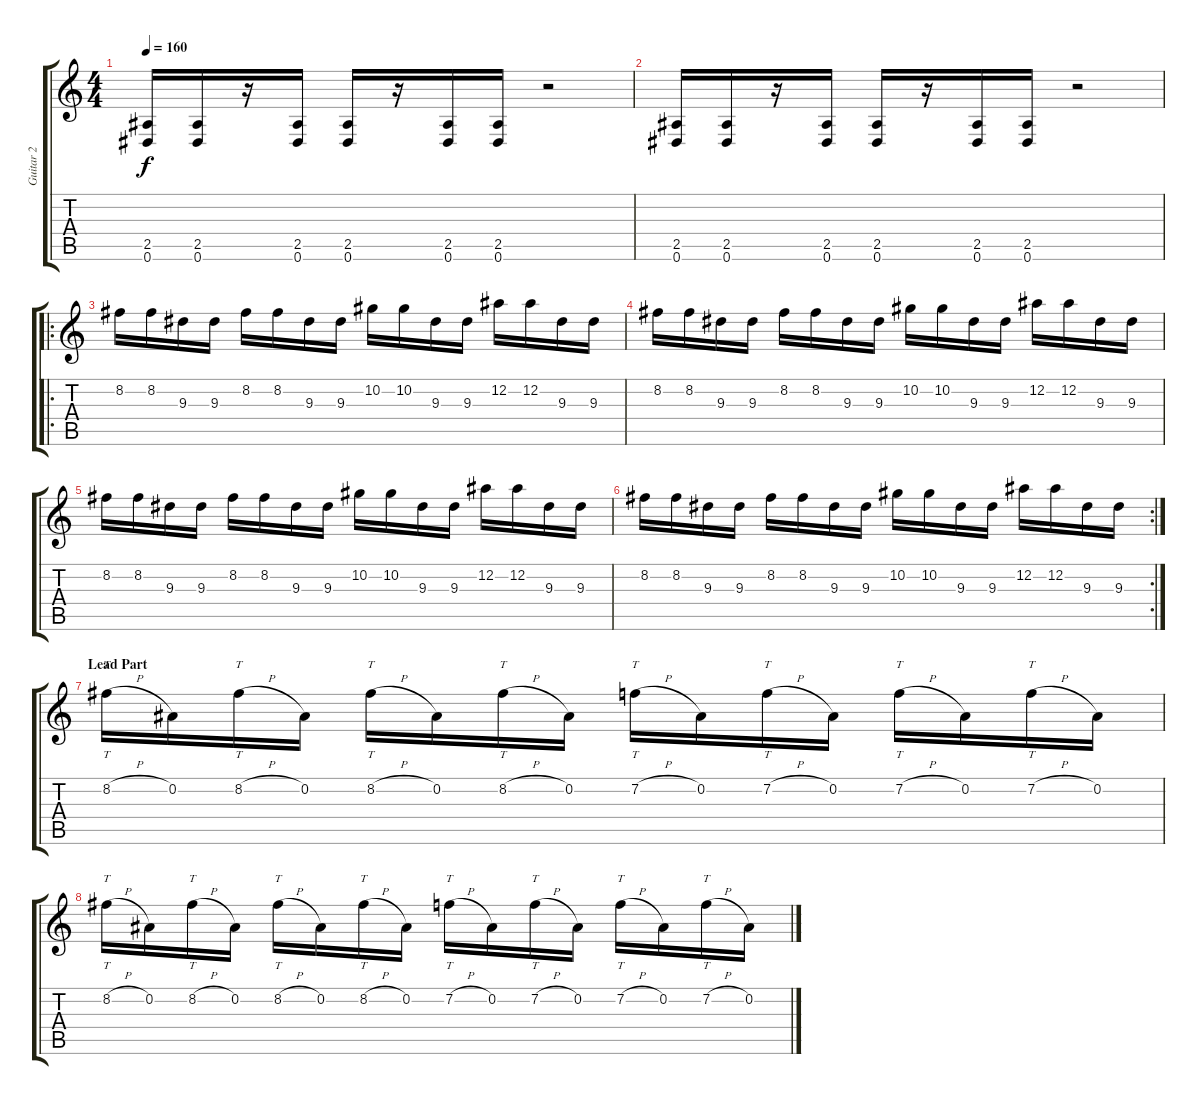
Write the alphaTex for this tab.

\track ("Guitar 2" "Guitar 2") {instrument overdrivenguitar}
\staff {score tabs}
\tuning (Eb4 Bb3 Gb3 Db3 Ab2 Eb2) {hide}
\ts (4 4)
\tempo 160
\clef g2
\ks c
(2.5 0.6).16{dy f} (2.5 0.6).16 r.16 (2.5 0.6).16 (2.5 0.6).16 r.16 (2.5 0.6).16 (2.5 0.6).16 r.2 |
(2.5 0.6).16 (2.5 0.6).16 r.16 (2.5 0.6).16 (2.5 0.6).16 r.16 (2.5 0.6).16 (2.5 0.6).16 r.2 |
\ro
8.2.16 8.2.16 9.3.16 9.3.16 8.2.16 8.2.16 9.3.16 9.3.16 10.2.16 10.2.16 9.3.16 9.3.16 12.2.16 12.2.16 9.3.16 9.3.16 |
8.2.16 8.2.16 9.3.16 9.3.16 8.2.16 8.2.16 9.3.16 9.3.16 10.2.16 10.2.16 9.3.16 9.3.16 12.2.16 12.2.16 9.3.16 9.3.16 |
8.2.16 8.2.16 9.3.16 9.3.16 8.2.16 8.2.16 9.3.16 9.3.16 10.2.16 10.2.16 9.3.16 9.3.16 12.2.16 12.2.16 9.3.16 9.3.16 |
\rc 2
8.2.16 8.2.16 9.3.16 9.3.16 8.2.16 8.2.16 9.3.16 9.3.16 10.2.16 10.2.16 9.3.16 9.3.16 12.2.16 12.2.16 9.3.16 9.3.16 |
\section ("" "Lead Part")
8.2{h}.16{tt} 0.2.16 8.2{h}.16{tt} 0.2.16 8.2{h}.16{tt} 0.2.16 8.2{h}.16{tt} 0.2.16 7.2{h}.16{tt} 0.2.16 7.2{h}.16{tt} 0.2.16 7.2{h}.16{tt} 0.2.16 7.2{h}.16{tt} 0.2.16 |
8.2{h}.16{tt} 0.2.16 8.2{h}.16{tt} 0.2.16 8.2{h}.16{tt} 0.2.16 8.2{h}.16{tt} 0.2.16 7.2{h}.16{tt} 0.2.16 7.2{h}.16{tt} 0.2.16 7.2{h}.16{tt} 0.2.16 7.2{h}.16{tt} 0.2.16
